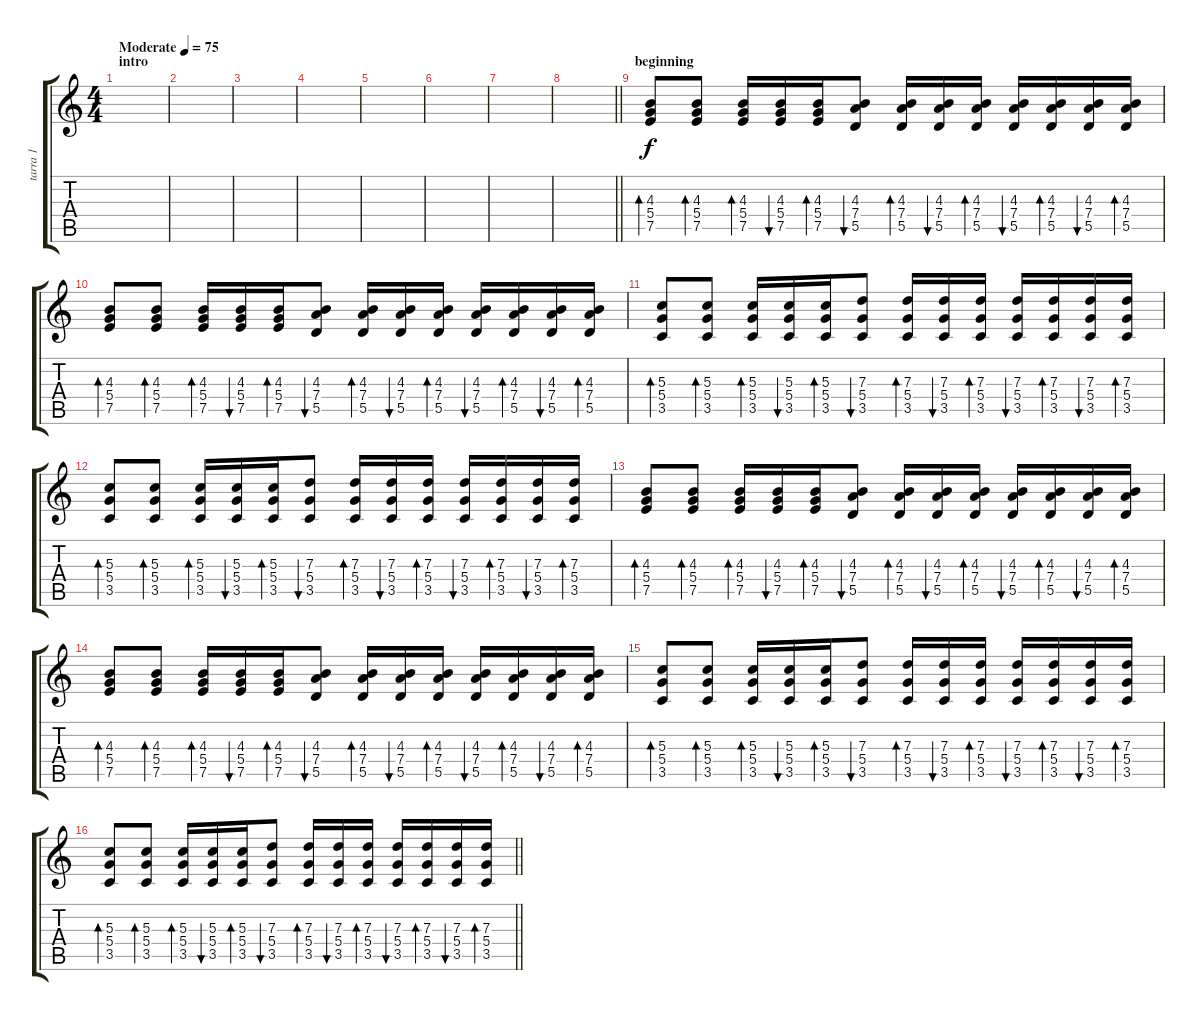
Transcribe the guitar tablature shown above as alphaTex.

\track ("tarra 1" "tarra 1") {instrument distortionguitar}
\staff {score tabs}
\tuning (E4 B3 G3 D3 A2 D2) {hide}
\ts (4 4)
\section ("" "intro")
\tempo (75 "Moderate")
\clef g2
\ks c
|
|
|
|
|
|
|
\barLineRight lightlight
|
\section ("" "beginning")
(4.3 5.4 7.5).8{bd 60} (4.3 5.4 7.5).8{bd 60} (4.3 5.4 7.5).16{bd 60} (4.3 5.4 7.5).16{bu 60} (4.3 5.4 7.5).16{bd 60} (4.3 7.4 5.5).8{bu 60} (4.3 7.4 5.5).16{bd 60} (4.3 7.4 5.5).16{bu 60} (4.3 7.4 5.5).16{bd 60} (4.3 7.4 5.5).16{bu 60} (4.3 7.4 5.5).16{bd 60} (4.3 7.4 5.5).16{bu 60} (4.3 7.4 5.5).16{bd 60} |
(4.3 5.4 7.5).8{bd 60} (4.3 5.4 7.5).8{bd 60} (4.3 5.4 7.5).16{bd 60} (4.3 5.4 7.5).16{bu 60} (4.3 5.4 7.5).16{bd 60} (4.3 7.4 5.5).8{bu 60} (4.3 7.4 5.5).16{bd 60} (4.3 7.4 5.5).16{bu 60} (4.3 7.4 5.5).16{bd 60} (4.3 7.4 5.5).16{bu 60} (4.3 7.4 5.5).16{bd 60} (4.3 7.4 5.5).16{bu 60} (4.3 7.4 5.5).16{bd 60} |
(5.3 5.4 3.5).8{bd 60} (5.3 5.4 3.5).8{bd 60} (5.3 5.4 3.5).16{bd 60} (5.3 5.4 3.5).16{bu 60} (5.3 5.4 3.5).16{bd 60} (7.3 5.4 3.5).8{bu 60} (7.3 5.4 3.5).16{bd 60} (7.3 5.4 3.5).16{bu 60} (7.3 5.4 3.5).16{bd 60} (7.3 5.4 3.5).16{bu 60} (7.3 5.4 3.5).16{bd 60} (7.3 5.4 3.5).16{bu 60} (7.3 5.4 3.5).16{bd 60} |
(5.3 5.4 3.5).8{bd 60} (5.3 5.4 3.5).8{bd 60} (5.3 5.4 3.5).16{bd 60} (5.3 5.4 3.5).16{bu 60} (5.3 5.4 3.5).16{bd 60} (7.3 5.4 3.5).8{bu 60} (7.3 5.4 3.5).16{bd 60} (7.3 5.4 3.5).16{bu 60} (7.3 5.4 3.5).16{bd 60} (7.3 5.4 3.5).16{bu 60} (7.3 5.4 3.5).16{bd 60} (7.3 5.4 3.5).16{bu 60} (7.3 5.4 3.5).16{bd 60} |
(4.3 5.4 7.5).8{bd 60} (4.3 5.4 7.5).8{bd 60} (4.3 5.4 7.5).16{bd 60} (4.3 5.4 7.5).16{bu 60} (4.3 5.4 7.5).16{bd 60} (4.3 7.4 5.5).8{bu 60} (4.3 7.4 5.5).16{bd 60} (4.3 7.4 5.5).16{bu 60} (4.3 7.4 5.5).16{bd 60} (4.3 7.4 5.5).16{bu 60} (4.3 7.4 5.5).16{bd 60} (4.3 7.4 5.5).16{bu 60} (4.3 7.4 5.5).16{bd 60} |
(4.3 5.4 7.5).8{bd 60} (4.3 5.4 7.5).8{bd 60} (4.3 5.4 7.5).16{bd 60} (4.3 5.4 7.5).16{bu 60} (4.3 5.4 7.5).16{bd 60} (4.3 7.4 5.5).8{bu 60} (4.3 7.4 5.5).16{bd 60} (4.3 7.4 5.5).16{bu 60} (4.3 7.4 5.5).16{bd 60} (4.3 7.4 5.5).16{bu 60} (4.3 7.4 5.5).16{bd 60} (4.3 7.4 5.5).16{bu 60} (4.3 7.4 5.5).16{bd 60} |
(5.3 5.4 3.5).8{bd 60} (5.3 5.4 3.5).8{bd 60} (5.3 5.4 3.5).16{bd 60} (5.3 5.4 3.5).16{bu 60} (5.3 5.4 3.5).16{bd 60} (7.3 5.4 3.5).8{bu 60} (7.3 5.4 3.5).16{bd 60} (7.3 5.4 3.5).16{bu 60} (7.3 5.4 3.5).16{bd 60} (7.3 5.4 3.5).16{bu 60} (7.3 5.4 3.5).16{bd 60} (7.3 5.4 3.5).16{bu 60} (7.3 5.4 3.5).16{bd 60} |
\barLineRight lightlight
(5.3 5.4 3.5).8{bd 60} (5.3 5.4 3.5).8{bd 60} (5.3 5.4 3.5).16{bd 60} (5.3 5.4 3.5).16{bu 60} (5.3 5.4 3.5).16{bd 60} (7.3 5.4 3.5).8{bu 60} (7.3 5.4 3.5).16{bd 60} (7.3 5.4 3.5).16{bu 60} (7.3 5.4 3.5).16{bd 60} (7.3 5.4 3.5).16{bu 60} (7.3 5.4 3.5).16{bd 60} (7.3 5.4 3.5).16{bu 60} (7.3 5.4 3.5).16{bd 60}
